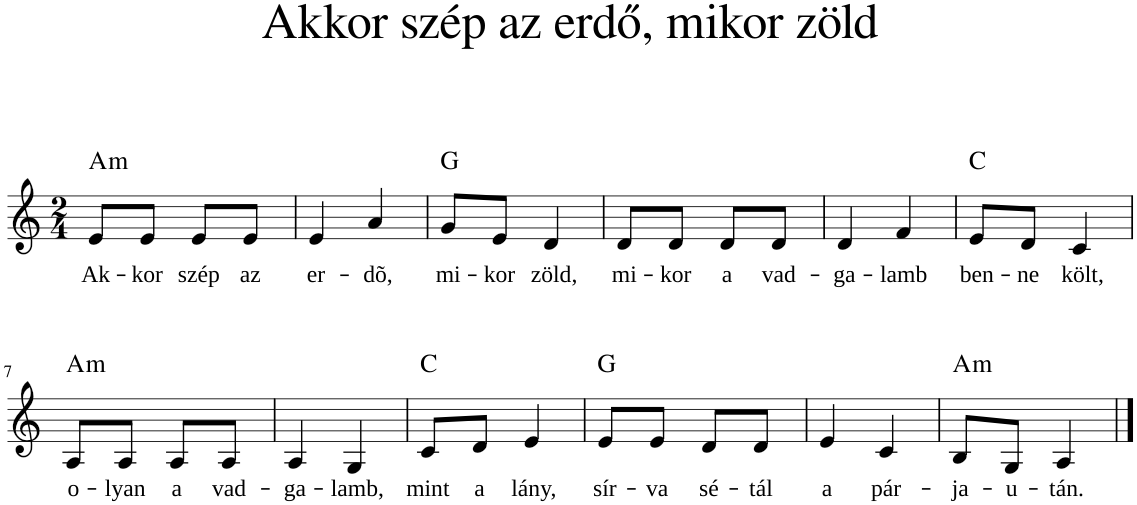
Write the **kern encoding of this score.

**kern	**text	**harte
*part1	*part1	*part1
*staff1	*staff1	*
*I"Piano	*	*
*I'Pno	*	*
*clefG2	*	*
*k[]	*	*
*M2/4	*	*
=1	=1	=1
!	!LO:LY:b	!LO:H:kt=m
8e/L	Ak-	A:min
!	!LO:LY:b	!
8e/J	-kor	.
!	!LO:LY:b	!
8e/L	szép	.
!	!LO:LY:b	!
8e/J	az	.
=2	=2	=2
!	!LO:LY:b	!
4e/	er-	.
!	!LO:LY:b	!
4a/	-dõ,	.
=3	=3	=3
!	!LO:LY:b	!
8g/L	mi-	G:maj
!	!LO:LY:b	!
8e/J	-kor	.
!	!LO:LY:b	!
4d/	zöld,	.
=4	=4	=4
!	!LO:LY:b	!
8d/L	mi-	.
!	!LO:LY:b	!
8d/J	-kor	.
!	!LO:LY:b	!
8d/L	a	.
!	!LO:LY:b	!
8d/J	vad-	.
=5	=5	=5
!	!LO:LY:b	!
4d/	-ga-	.
!	!LO:LY:b	!
4f/	-lamb	.
=6	=6	=6
!	!LO:LY:b	!
8e/L	ben-	C:maj
!	!LO:LY:b	!
8d/J	-ne	.
!	!LO:LY:b	!
4c/	költ,	.
!!LO:LB:g=z
=7	=7	=7
!	!LO:LY:b	!LO:H:kt=m
8A/L	o-	A:min
!	!LO:LY:b	!
8A/J	-lyan	.
!	!LO:LY:b	!
8A/L	a	.
!	!LO:LY:b	!
8A/J	vad-	.
=8	=8	=8
!	!LO:LY:b	!
4A/	-ga-	.
!	!LO:LY:b	!
4G/	-lamb,	.
=9	=9	=9
!	!LO:LY:b	!
8c/L	mint	C:maj
!	!LO:LY:b	!
8d/J	a	.
!	!LO:LY:b	!
4e/	lány,	.
=10	=10	=10
!	!LO:LY:b	!
8e/L	sír-	G:maj
!	!LO:LY:b	!
8e/J	-va	.
!	!LO:LY:b	!
8d/L	sé-	.
!	!LO:LY:b	!
8d/J	-tál	.
=11	=11	=11
!	!LO:LY:b	!
4e/	a	.
!	!LO:LY:b	!
4c/	pár-	.
=12	=12	=12
!	!LO:LY:b	!LO:H:kt=m
8B/L	-ja-	A:min
!	!LO:LY:b	!
8G/J	-u-	.
!	!LO:LY:b	!
4A/	-tán.	.
==	==	==
*-	*-	*-
